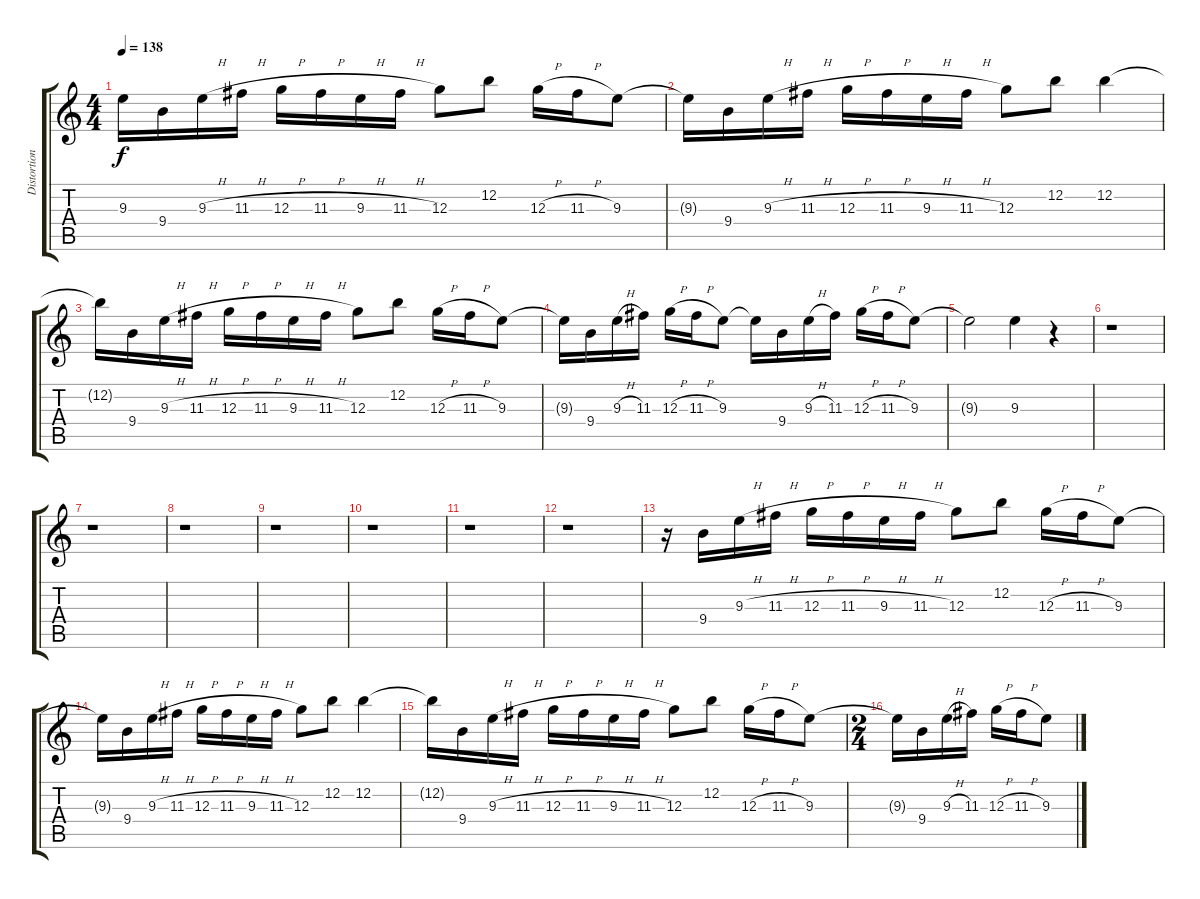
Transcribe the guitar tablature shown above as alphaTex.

\track ("Distortion Guitar 2" "Distortion") {instrument distortionguitar}
\staff {score tabs}
\tuning (E4 B3 G3 D3 A2 E2) {hide}
\ts (4 4)
\tempo 138
\clef g2
\ks c
9.3{t}.16{dy f} 9.4.16 9.3{h}.16 11.3{h}.16 12.3{h}.16 11.3{h}.16 9.3{h}.16 11.3{h}.16 12.3.8 12.2.8 12.3{h}.16 11.3{h}.16 9.3.8 |
9.3{t}.16 9.4.16 9.3{h}.16 11.3{h}.16 12.3{h}.16 11.3{h}.16 9.3{h}.16 11.3{h}.16 12.3.8 12.2.8 12.2.4 |
12.2{t}.16 9.4.16 9.3{h}.16 11.3{h}.16 12.3{h}.16 11.3{h}.16 9.3{h}.16 11.3{h}.16 12.3.8 12.2.8 12.3{h}.16 11.3{h}.16 9.3.8 |
9.3{t}.16 9.4.16 9.3{h}.16 11.3.16 12.3{h}.16 11.3{h}.16 9.3.8 9.3{t}.16 9.4.16 9.3{h}.16 11.3.16 12.3{h}.16 11.3{h}.16 9.3.8 |
9.3{t}.2 9.3.4 r.4 |
r.1 |
r.1 |
r.1 |
r.1 |
r.1 |
r.1 |
r.1 |
r.16 9.4.16 9.3{h}.16 11.3{h}.16 12.3{h}.16 11.3{h}.16 9.3{h}.16 11.3{h}.16 12.3.8 12.2.8 12.3{h}.16 11.3{h}.16 9.3.8 |
9.3{t}.16 9.4.16 9.3{h}.16 11.3{h}.16 12.3{h}.16 11.3{h}.16 9.3{h}.16 11.3{h}.16 12.3.8 12.2.8 12.2.4 |
12.2{t}.16 9.4.16 9.3{h}.16 11.3{h}.16 12.3{h}.16 11.3{h}.16 9.3{h}.16 11.3{h}.16 12.3.8 12.2.8 12.3{h}.16 11.3{h}.16 9.3.8 |
\ts (2 4)
9.3{t}.16 9.4.16 9.3{h}.16 11.3.16 12.3{h}.16 11.3{h}.16 9.3.8
